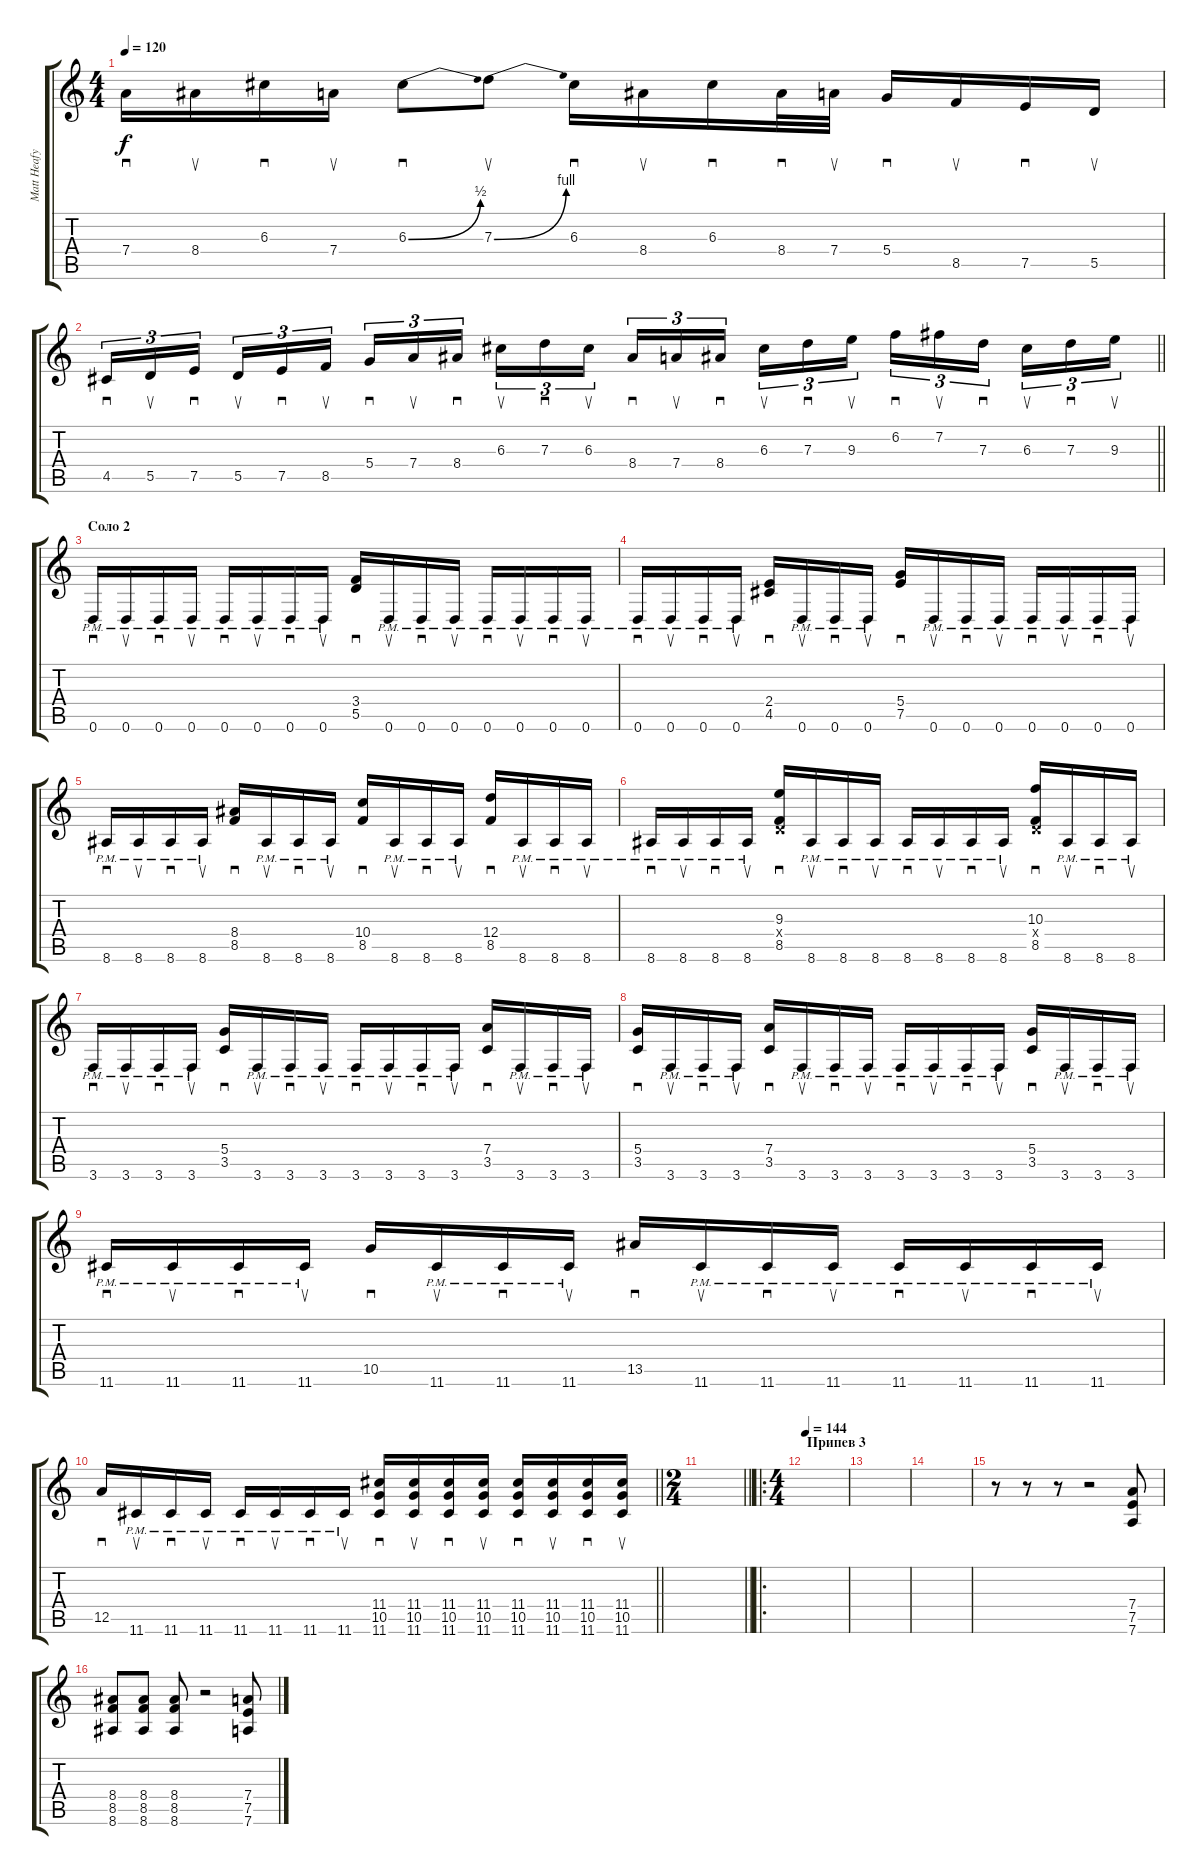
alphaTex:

\track ("Matt Heafy" "Matt Heafy") {instrument distortionguitar}
\staff {score tabs}
\tuning (E4 B3 G3 D3 A2 D2) {hide}
\ts (4 4)
\tempo 120
\clef g2
\ks c
7.4.16{sd dy f} 8.4.16{su} 6.3.16{sd} 7.4.16{su} 6.3{be (bend 0 0 60 2)}.8{sd} 7.3{be (bend 0 0 60 4)}.8{su} 6.3.16{sd} 8.4.16{su} 6.3.16{sd} 8.4.32{sd} 7.4.32{su} 5.4.16{sd} 8.5.16{su} 7.5.16{sd} 5.5.16{su} |
\barLineRight lightlight
4.5.16{sd tu (3 2)} 5.5.16{su tu (3 2)} 7.5.16{sd tu (3 2) beam splitsecondary} 5.5.16{su tu (3 2)} 7.5.16{sd tu (3 2)} 8.5.16{su tu (3 2)} 5.4.16{sd tu (3 2)} 7.4.16{su tu (3 2)} 8.4.16{sd tu (3 2) beam splitsecondary} 6.3.16{su tu (3 2)} 7.3.16{sd tu (3 2)} 6.3.16{su tu (3 2)} 8.4.16{sd tu (3 2)} 7.4.16{su tu (3 2)} 8.4.16{sd tu (3 2) beam splitsecondary} 6.3.16{su tu (3 2)} 7.3.16{sd tu (3 2)} 9.3.16{su tu (3 2)} 6.2.16{sd tu (3 2)} 7.2.16{su tu (3 2)} 7.3.16{sd tu (3 2) beam splitsecondary} 6.3.16{su tu (3 2)} 7.3.16{sd tu (3 2)} 9.3.16{su tu (3 2)} |
\section ("" "Соло 2")
0.6{pm}.16{sd} 0.6{pm}.16{su} 0.6{pm}.16{sd} 0.6{pm}.16{su} 0.6{pm}.16{sd} 0.6{pm}.16{su} 0.6{pm}.16{sd} 0.6{pm}.16{su} (3.4 5.5).16{sd} 0.6{pm}.16{su} 0.6{pm}.16{sd} 0.6{pm}.16{su} 0.6{pm}.16{sd} 0.6{pm}.16{su} 0.6{pm}.16{sd} 0.6{pm}.16{su} |
0.6{pm}.16{sd} 0.6{pm}.16{su} 0.6{pm}.16{sd} 0.6{pm}.16{su} (2.4 4.5).16{sd} 0.6{pm}.16{su} 0.6{pm}.16{sd} 0.6{pm}.16{su} (5.4 7.5).16{sd} 0.6{pm}.16{su} 0.6{pm}.16{sd} 0.6{pm}.16{su} 0.6{pm}.16{sd} 0.6{pm}.16{su} 0.6{pm}.16{sd} 0.6{pm}.16{su} |
8.6{pm}.16{sd} 8.6{pm}.16{su} 8.6{pm}.16{sd} 8.6{pm}.16{su} (8.4 8.5).16{sd} 8.6{pm}.16{su} 8.6{pm}.16{sd} 8.6{pm}.16{su} (10.4 8.5).16{sd} 8.6{pm}.16{su} 8.6{pm}.16{sd} 8.6{pm}.16{su} (12.4 8.5).16{sd} 8.6{pm}.16{su} 8.6{pm}.16{sd} 8.6{pm}.16{su} |
8.6{pm}.16{sd} 8.6{pm}.16{su} 8.6{pm}.16{sd} 8.6{pm}.16{su} (9.3 0.4{x} 8.5).16{sd} 8.6{pm}.16{su} 8.6{pm}.16{sd} 8.6{pm}.16{su} 8.6{pm}.16{sd} 8.6{pm}.16{su} 8.6{pm}.16{sd} 8.6{pm}.16{su} (10.3 0.4{x} 8.5).16{sd} 8.6{pm}.16{su} 8.6{pm}.16{sd} 8.6{pm}.16{su} |
3.6{pm}.16{sd} 3.6{pm}.16{su} 3.6{pm}.16{sd} 3.6{pm}.16{su} (5.4 3.5).16{sd} 3.6{pm}.16{su} 3.6{pm}.16{sd} 3.6{pm}.16{su} 3.6{pm}.16{sd} 3.6{pm}.16{su} 3.6{pm}.16{sd} 3.6{pm}.16{su} (7.4 3.5).16{sd} 3.6{pm}.16{su} 3.6{pm}.16{sd} 3.6{pm}.16{su} |
(5.4 3.5).16{sd} 3.6{pm}.16{su} 3.6{pm}.16{sd} 3.6{pm}.16{su} (7.4 3.5).16{sd} 3.6{pm}.16{su} 3.6{pm}.16{sd} 3.6{pm}.16{su} 3.6{pm}.16{sd} 3.6{pm}.16{su} 3.6{pm}.16{sd} 3.6{pm}.16{su} (5.4 3.5).16{sd} 3.6{pm}.16{su} 3.6{pm}.16{sd} 3.6{pm}.16{su} |
11.6{pm}.16{sd} 11.6{pm}.16{su} 11.6{pm}.16{sd} 11.6{pm}.16{su} 10.5.16{sd} 11.6{pm}.16{su} 11.6{pm}.16{sd} 11.6{pm}.16{su} 13.5.16{sd} 11.6{pm}.16{su} 11.6{pm}.16{sd} 11.6{pm}.16{su} 11.6{pm}.16{sd} 11.6{pm}.16{su} 11.6{pm}.16{sd} 11.6{pm}.16{su} |
\barLineRight lightlight
12.5.16{sd} 11.6{pm}.16{su} 11.6{pm}.16{sd} 11.6{pm}.16{su} 11.6{pm}.16{sd} 11.6{pm}.16{su} 11.6{pm}.16{sd} 11.6{pm}.16{su} (11.4 10.5 11.6).16{sd} (11.4 10.5 11.6).16{su} (11.4 10.5 11.6).16{sd} (11.4 10.5 11.6).16{su} (11.4 10.5 11.6).16{sd} (11.4 10.5 11.6).16{su} (11.4 10.5 11.6).16{sd} (11.4 10.5 11.6).16{su} |
\ts (2 4)
\barLineRight lightlight
|
\ro
\ts (4 4)
\section ("" "Припев 3")
\tempo 144
|
|
|
r.8 r.8 r.8 r.2 (7.4 7.5 7.6).8 |
(8.4 8.5 8.6).8 (8.4 8.5 8.6).8 (8.4 8.5 8.6).8 r.2 (7.4 7.5 7.6).8
